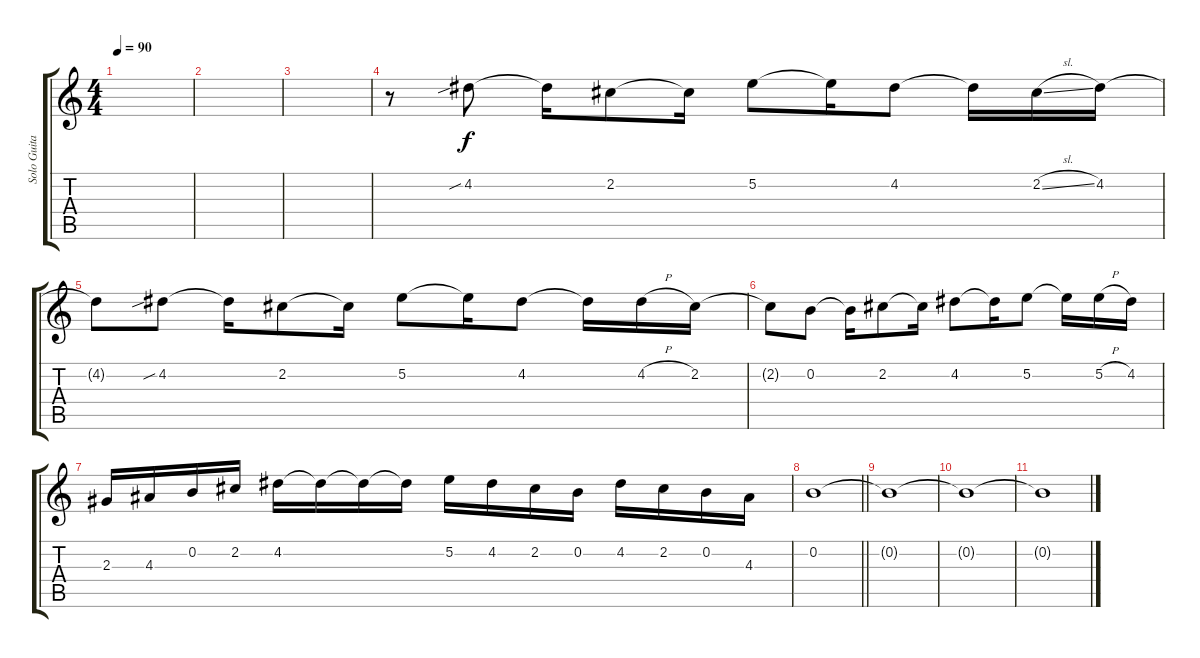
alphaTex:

\track ("Solo Guitar" "Solo Guita") {instrument acousticguitarsteel}
\staff {score tabs}
\tuning (Eb4 B3 Gb3 Db3 Ab2 Eb2) {hide}
\ts (4 4)
\tempo 90
\clef g2
\ks c
|
|
|
r.8{volume 14} 4.2{sib}.8 4.2{t}.16 2.2.8 2.2{t}.16 5.2.8 5.2{t}.16 4.2.8 4.2{t}.16 2.2{sl}.16 4.2.16 |
4.2{t}.8 4.2{sib}.8 4.2{t}.16 2.2.8 2.2{t}.16 5.2.8 5.2{t}.16 4.2.8 4.2{t}.16 4.2{h}.16 2.2.16 |
2.2{t}.8 0.2.8 0.2{t}.16 2.2.8 2.2{t}.16 4.2.8 4.2{t}.16 5.2.8 5.2{t}.16 5.2{h}.16 4.2.16 |
2.3.16{volume 15} 4.3.16 0.2.16 2.2.16 4.2.16 4.2{t}.16 4.2{t}.16 4.2{t}.16 5.2.16 4.2.16 2.2.16 0.2.16 4.2.16 2.2.16 0.2.16 4.3.16 |
\barLineRight lightlight
0.2.1 |
0.2{t}.1 |
0.2{t}.1 |
0.2{t}.1
